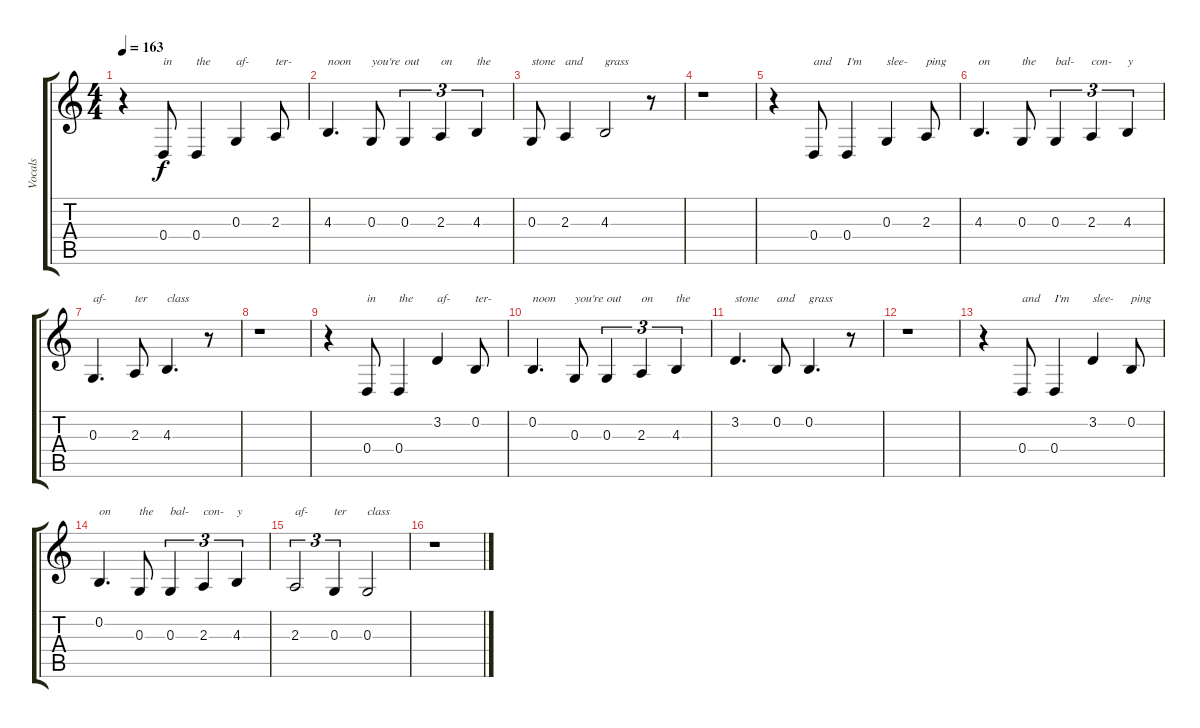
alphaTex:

\track ("Vocals" "Vocals") {instrument lead6voice}
\staff {score tabs}
\tuning (E4 B3 G3 D3 A2 E2) {hide}
\ts (4 4)
\tempo 163
\clef g2
\ks c
r.4{dy f} 0.4.8{txt "in"} 0.4.4{txt "the"} 0.3.4{txt "af-"} 2.3.8{txt "ter-"} |
4.3.4{d txt "noon"} 0.3.8{txt "you're"} 0.3.4{tu (3 2) txt "out"} 2.3.4{tu (3 2) txt "on"} 4.3.4{tu (3 2) txt "the"} |
0.3.8{txt "stone"} 2.3.4{txt "and"} 4.3.2{txt "grass"} r.8 |
r.1 |
r.4 0.4.8{txt "and"} 0.4.4{txt "I'm"} 0.3.4{txt "slee-"} 2.3.8{txt "ping"} |
4.3.4{d txt "on"} 0.3.8{txt "the"} 0.3.4{tu (3 2) txt "bal-"} 2.3.4{tu (3 2) txt "con-"} 4.3.4{tu (3 2) txt "y"} |
0.3.4{d txt "af-"} 2.3.8{txt "ter"} 4.3.4{d txt "class"} r.8 |
r.1 |
r.4 0.4.8{txt "in"} 0.4.4{txt "the"} 3.2.4{txt "af-"} 0.2.8{txt "ter-"} |
0.2.4{d txt "noon"} 0.3.8{txt "you're"} 0.3.4{tu (3 2) txt "out"} 2.3.4{tu (3 2) txt "on"} 4.3.4{tu (3 2) txt "the"} |
3.2.4{d txt "stone"} 0.2.8{txt "and"} 0.2.4{d txt "grass"} r.8 |
r.1 |
r.4 0.4.8{txt "and"} 0.4.4{txt "I'm"} 3.2.4{txt "slee-"} 0.2.8{txt "ping"} |
0.2.4{d txt "on"} 0.3.8{txt "the"} 0.3.4{tu (3 2) txt "bal-"} 2.3.4{tu (3 2) txt "con-"} 4.3.4{tu (3 2) txt "y"} |
2.3.2{tu (3 2) txt "af-"} 0.3.4{tu (3 2) txt "ter"} 0.3.2{txt "class"} |
r.1
